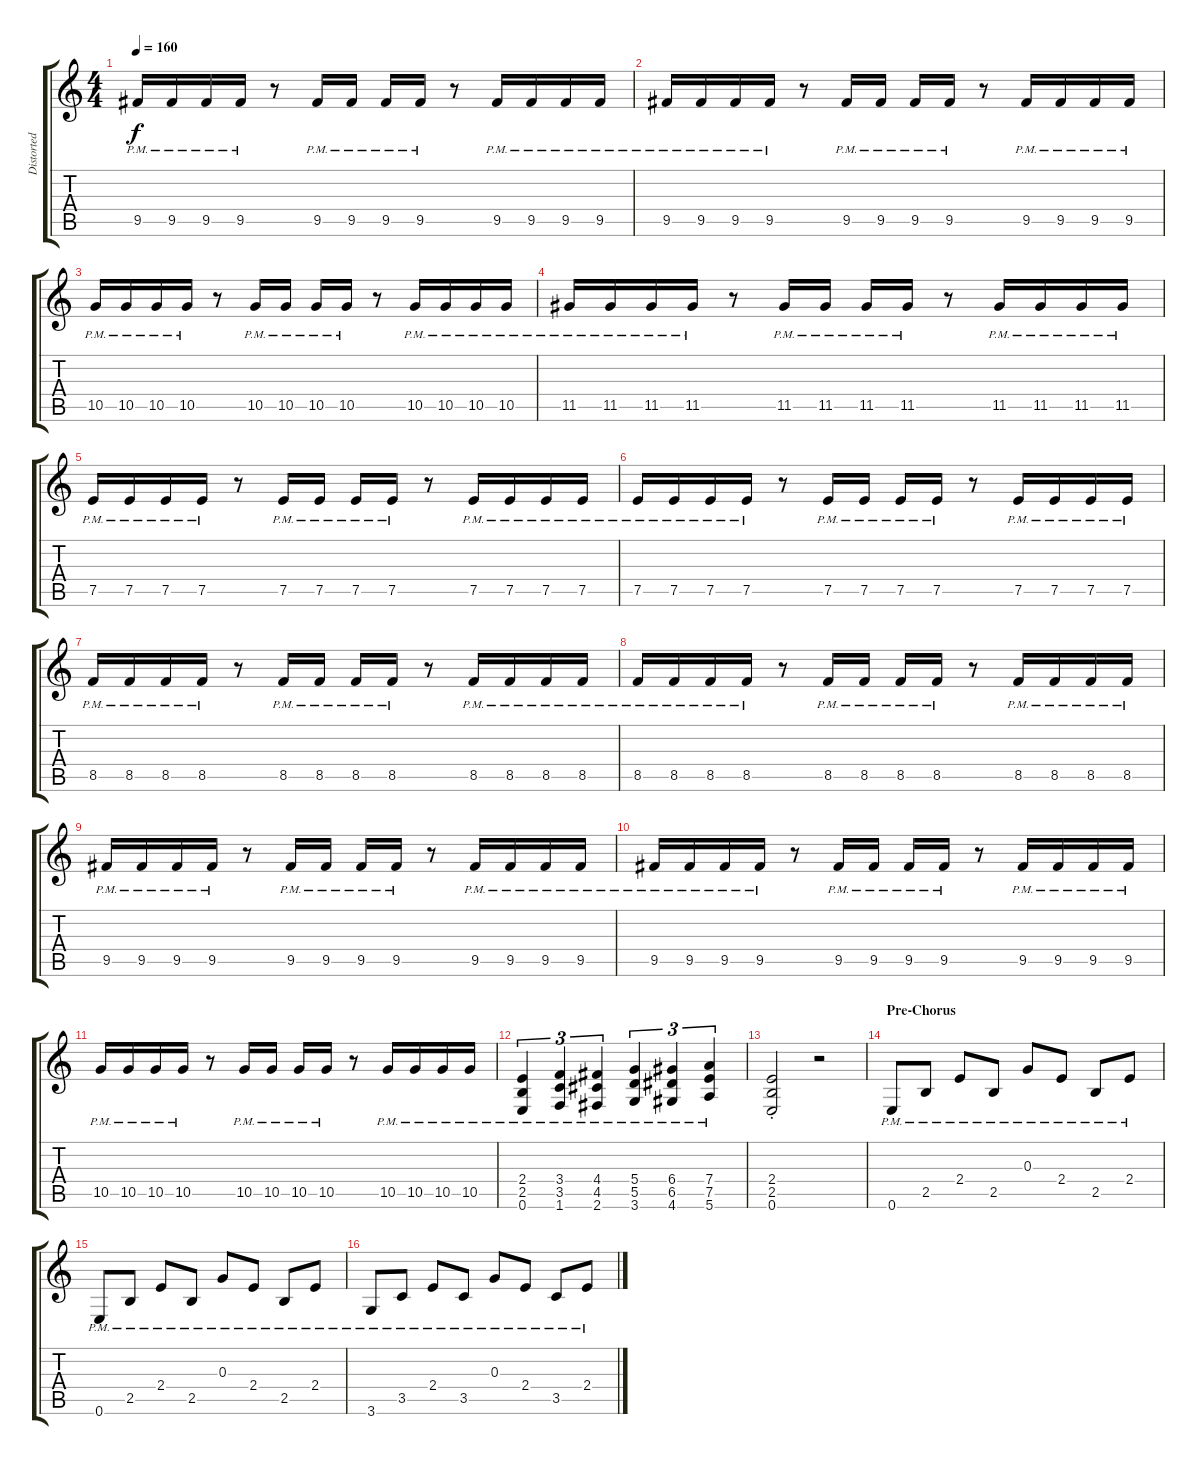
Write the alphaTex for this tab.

\track ("Distorted Rhythm Guitar (L)" "Distorted ") {instrument distortionguitar}
\staff {score tabs}
\tuning (E4 B3 G3 D3 A2 E2) {hide}
\ts (4 4)
\tempo 160
\clef g2
\ks c
9.5{pm}.16{dy f} 9.5{pm}.16 9.5{pm}.16 9.5{pm}.16 r.8 9.5{pm}.16 9.5{pm}.16 9.5{pm}.16 9.5{pm}.16 r.8 9.5{pm}.16 9.5{pm}.16 9.5{pm}.16 9.5{pm}.16 |
9.5{pm}.16 9.5{pm}.16 9.5{pm}.16 9.5{pm}.16 r.8 9.5{pm}.16 9.5{pm}.16 9.5{pm}.16 9.5{pm}.16 r.8 9.5{pm}.16 9.5{pm}.16 9.5{pm}.16 9.5{pm}.16 |
10.5{pm}.16 10.5{pm}.16 10.5{pm}.16 10.5{pm}.16 r.8 10.5{pm}.16 10.5{pm}.16 10.5{pm}.16 10.5{pm}.16 r.8 10.5{pm}.16 10.5{pm}.16 10.5{pm}.16 10.5{pm}.16 |
11.5{pm}.16 11.5{pm}.16 11.5{pm}.16 11.5{pm}.16 r.8 11.5{pm}.16 11.5{pm}.16 11.5{pm}.16 11.5{pm}.16 r.8 11.5{pm}.16 11.5{pm}.16 11.5{pm}.16 11.5{pm}.16 |
7.5{pm}.16 7.5{pm}.16 7.5{pm}.16 7.5{pm}.16 r.8 7.5{pm}.16 7.5{pm}.16 7.5{pm}.16 7.5{pm}.16 r.8 7.5{pm}.16 7.5{pm}.16 7.5{pm}.16 7.5{pm}.16 |
7.5{pm}.16 7.5{pm}.16 7.5{pm}.16 7.5{pm}.16 r.8 7.5{pm}.16 7.5{pm}.16 7.5{pm}.16 7.5{pm}.16 r.8 7.5{pm}.16 7.5{pm}.16 7.5{pm}.16 7.5{pm}.16 |
8.5{pm}.16 8.5{pm}.16 8.5{pm}.16 8.5{pm}.16 r.8 8.5{pm}.16 8.5{pm}.16 8.5{pm}.16 8.5{pm}.16 r.8 8.5{pm}.16 8.5{pm}.16 8.5{pm}.16 8.5{pm}.16 |
8.5{pm}.16 8.5{pm}.16 8.5{pm}.16 8.5{pm}.16 r.8 8.5{pm}.16 8.5{pm}.16 8.5{pm}.16 8.5{pm}.16 r.8 8.5{pm}.16 8.5{pm}.16 8.5{pm}.16 8.5{pm}.16 |
9.5{pm}.16 9.5{pm}.16 9.5{pm}.16 9.5{pm}.16 r.8 9.5{pm}.16 9.5{pm}.16 9.5{pm}.16 9.5{pm}.16 r.8 9.5{pm}.16 9.5{pm}.16 9.5{pm}.16 9.5{pm}.16 |
9.5{pm}.16 9.5{pm}.16 9.5{pm}.16 9.5{pm}.16 r.8 9.5{pm}.16 9.5{pm}.16 9.5{pm}.16 9.5{pm}.16 r.8 9.5{pm}.16 9.5{pm}.16 9.5{pm}.16 9.5{pm}.16 |
10.5{pm}.16 10.5{pm}.16 10.5{pm}.16 10.5{pm}.16 r.8 10.5{pm}.16 10.5{pm}.16 10.5{pm}.16 10.5{pm}.16 r.8 10.5{pm}.16 10.5{pm}.16 10.5{pm}.16 10.5{pm}.16 |
(2.4{pm} 2.5{pm} 0.6{pm}).4{tu (3 2)} (3.4{pm} 3.5{pm} 1.6{pm}).4{tu (3 2)} (4.4{pm} 4.5{pm} 2.6{pm}).4{tu (3 2)} (5.4{pm} 5.5{pm} 3.6{pm}).4{tu (3 2)} (6.4{pm} 6.5{pm} 4.6{pm}).4{tu (3 2)} (7.4{pm} 7.5{pm} 5.6{pm}).4{tu (3 2)} |
(2.4{st} 2.5{st} 0.6{st}).2 r.2 |
\section ("" "Pre-Chorus")
0.6{pm}.8 2.5{pm}.8 2.4{pm}.8 2.5{pm}.8 0.3{pm}.8 2.4{pm}.8 2.5{pm}.8 2.4{pm}.8 |
0.6{pm}.8 2.5{pm}.8 2.4{pm}.8 2.5{pm}.8 0.3{pm}.8 2.4{pm}.8 2.5{pm}.8 2.4{pm}.8 |
3.6{pm}.8 3.5{pm}.8 2.4{pm}.8 3.5{pm}.8 0.3{pm}.8 2.4{pm}.8 3.5{pm}.8 2.4{pm}.8
